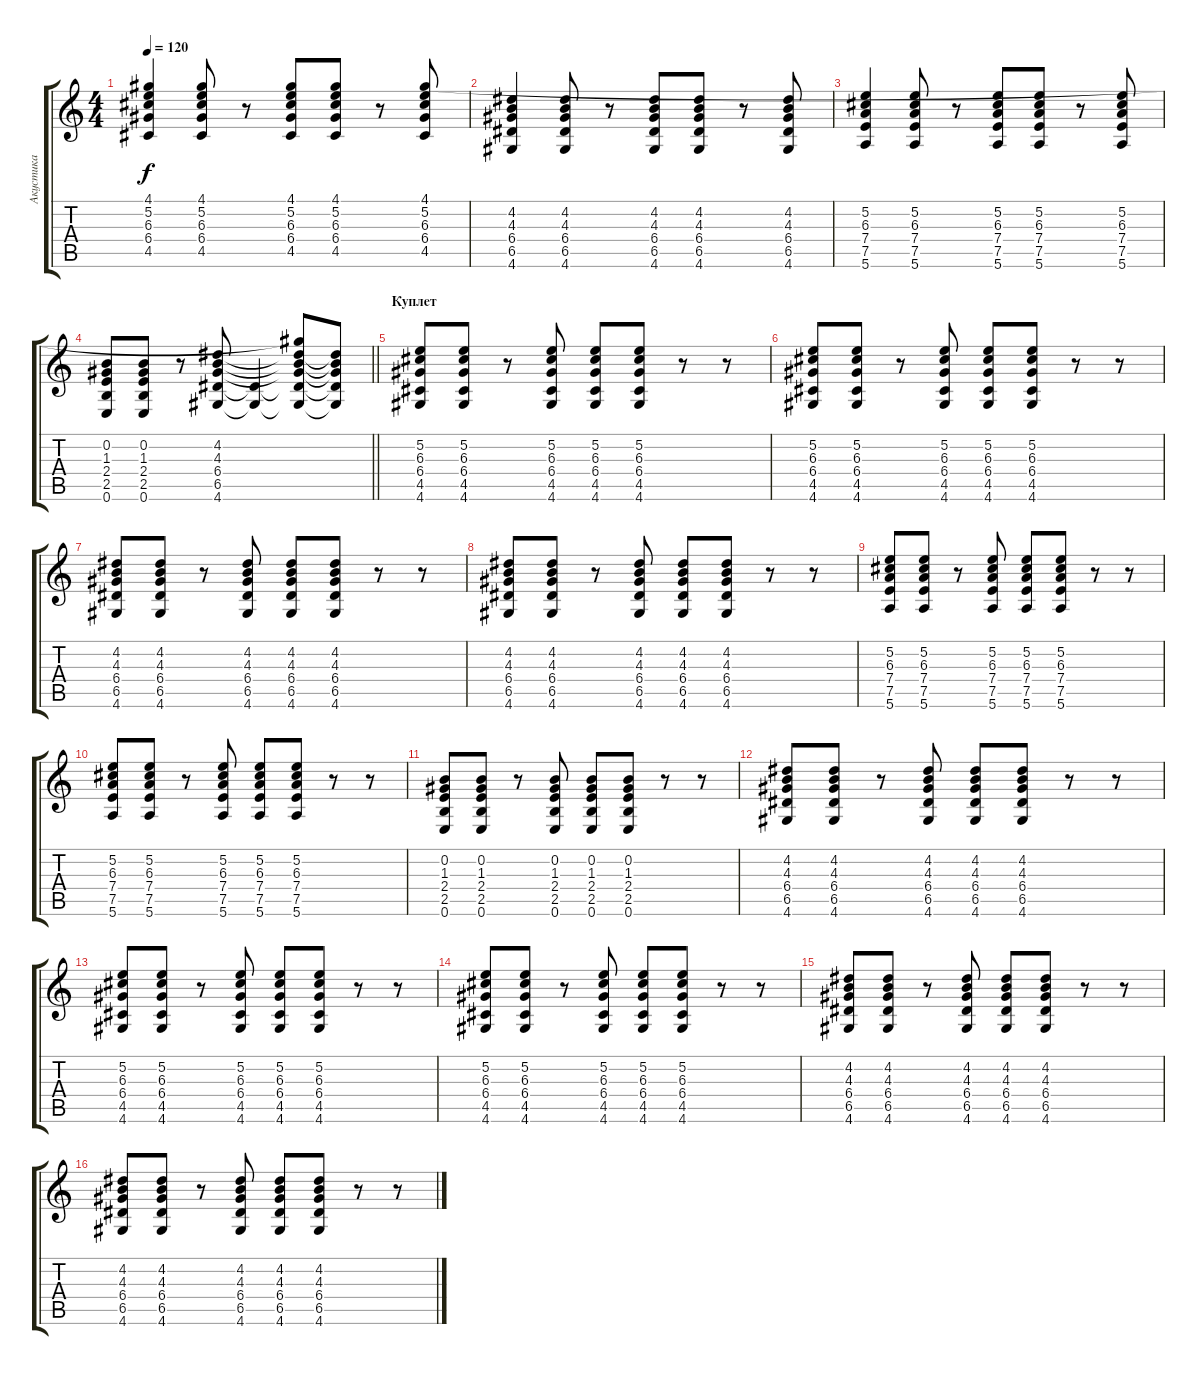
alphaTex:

\track ("Акустика" "Акустика") {instrument acousticguitarsteel}
\staff {score tabs}
\tuning (E4 B3 G3 D3 A2 E2) {hide}
\ts (4 4)
\tempo 120
\clef g2
\ks c
(4.1 5.2 6.3 6.4 4.5).4{dy f} (4.1 5.2 6.3 6.4 4.5).8 r.8 (4.1 5.2 6.3 6.4 4.5).8 (4.1 5.2 6.3 6.4 4.5).8 r.8 (4.1 5.2 6.3 6.4 4.5).8 |
(4.2 4.3 6.4 6.5 4.6).4 (4.2 4.3 6.4 6.5 4.6).8 r.8 (4.2 4.3 6.4 6.5 4.6).8 (4.2 4.3 6.4 6.5 4.6).8 r.8 (4.2 4.3 6.4 6.5 4.6).8 |
(5.2 6.3 7.4 7.5 5.6).4 (5.2 6.3 7.4 7.5 5.6).8 r.8 (5.2 6.3 7.4 7.5 5.6).8 (5.2 6.3 7.4 7.5 5.6).8 r.8 (5.2 6.3 7.4 7.5 5.6).8 |
\barLineRight lightlight
(0.2 1.3 2.4 2.5 0.6).8 (0.2 1.3 2.4 2.5 0.6).8 r.8 (4.2 4.3 6.4 6.5 4.6).8 (6.5{t} 4.6{t}).4 (4.1{t} 4.2{t} 4.3{t} 6.4{t} 6.5{t} 4.6{t}).8 (4.2{t} 4.3{t} 6.4{t} 6.5{t} 4.6{t}).8 |
\section ("" "Куплет")
(5.2 6.3 6.4 4.5 4.6).8 (5.2 6.3 6.4 4.5 4.6).8 r.8 (5.2 6.3 6.4 4.5 4.6).8 (5.2 6.3 6.4 4.5 4.6).8 (5.2 6.3 6.4 4.5 4.6).8 r.8 r.8 |
(5.2 6.3 6.4 4.5 4.6).8 (5.2 6.3 6.4 4.5 4.6).8 r.8 (5.2 6.3 6.4 4.5 4.6).8 (5.2 6.3 6.4 4.5 4.6).8 (5.2 6.3 6.4 4.5 4.6).8 r.8 r.8 |
(4.2 4.3 6.4 6.5 4.6).8 (4.2 4.3 6.4 6.5 4.6).8 r.8 (4.2 4.3 6.4 6.5 4.6).8 (4.2 4.3 6.4 6.5 4.6).8 (4.2 4.3 6.4 6.5 4.6).8 r.8 r.8 |
(4.2 4.3 6.4 6.5 4.6).8 (4.2 4.3 6.4 6.5 4.6).8 r.8 (4.2 4.3 6.4 6.5 4.6).8 (4.2 4.3 6.4 6.5 4.6).8 (4.2 4.3 6.4 6.5 4.6).8 r.8 r.8 |
(5.2 6.3 7.4 7.5 5.6).8 (5.2 6.3 7.4 7.5 5.6).8 r.8 (5.2 6.3 7.4 7.5 5.6).8 (5.2 6.3 7.4 7.5 5.6).8 (5.2 6.3 7.4 7.5 5.6).8 r.8 r.8 |
(5.2 6.3 7.4 7.5 5.6).8 (5.2 6.3 7.4 7.5 5.6).8 r.8 (5.2 6.3 7.4 7.5 5.6).8 (5.2 6.3 7.4 7.5 5.6).8 (5.2 6.3 7.4 7.5 5.6).8 r.8 r.8 |
(0.2 1.3 2.4 2.5 0.6).8 (0.2 1.3 2.4 2.5 0.6).8 r.8 (0.2 1.3 2.4 2.5 0.6).8 (0.2 1.3 2.4 2.5 0.6).8 (0.2 1.3 2.4 2.5 0.6).8 r.8 r.8 |
(4.2 4.3 6.4 6.5 4.6).8 (4.2 4.3 6.4 6.5 4.6).8 r.8 (4.2 4.3 6.4 6.5 4.6).8 (4.2 4.3 6.4 6.5 4.6).8 (4.2 4.3 6.4 6.5 4.6).8 r.8 r.8 |
(5.2 6.3 6.4 4.5 4.6).8 (5.2 6.3 6.4 4.5 4.6).8 r.8 (5.2 6.3 6.4 4.5 4.6).8 (5.2 6.3 6.4 4.5 4.6).8 (5.2 6.3 6.4 4.5 4.6).8 r.8 r.8 |
(5.2 6.3 6.4 4.5 4.6).8 (5.2 6.3 6.4 4.5 4.6).8 r.8 (5.2 6.3 6.4 4.5 4.6).8 (5.2 6.3 6.4 4.5 4.6).8 (5.2 6.3 6.4 4.5 4.6).8 r.8 r.8 |
(4.2 4.3 6.4 6.5 4.6).8 (4.2 4.3 6.4 6.5 4.6).8 r.8 (4.2 4.3 6.4 6.5 4.6).8 (4.2 4.3 6.4 6.5 4.6).8 (4.2 4.3 6.4 6.5 4.6).8 r.8 r.8 |
(4.2 4.3 6.4 6.5 4.6).8 (4.2 4.3 6.4 6.5 4.6).8 r.8 (4.2 4.3 6.4 6.5 4.6).8 (4.2 4.3 6.4 6.5 4.6).8 (4.2 4.3 6.4 6.5 4.6).8 r.8 r.8
